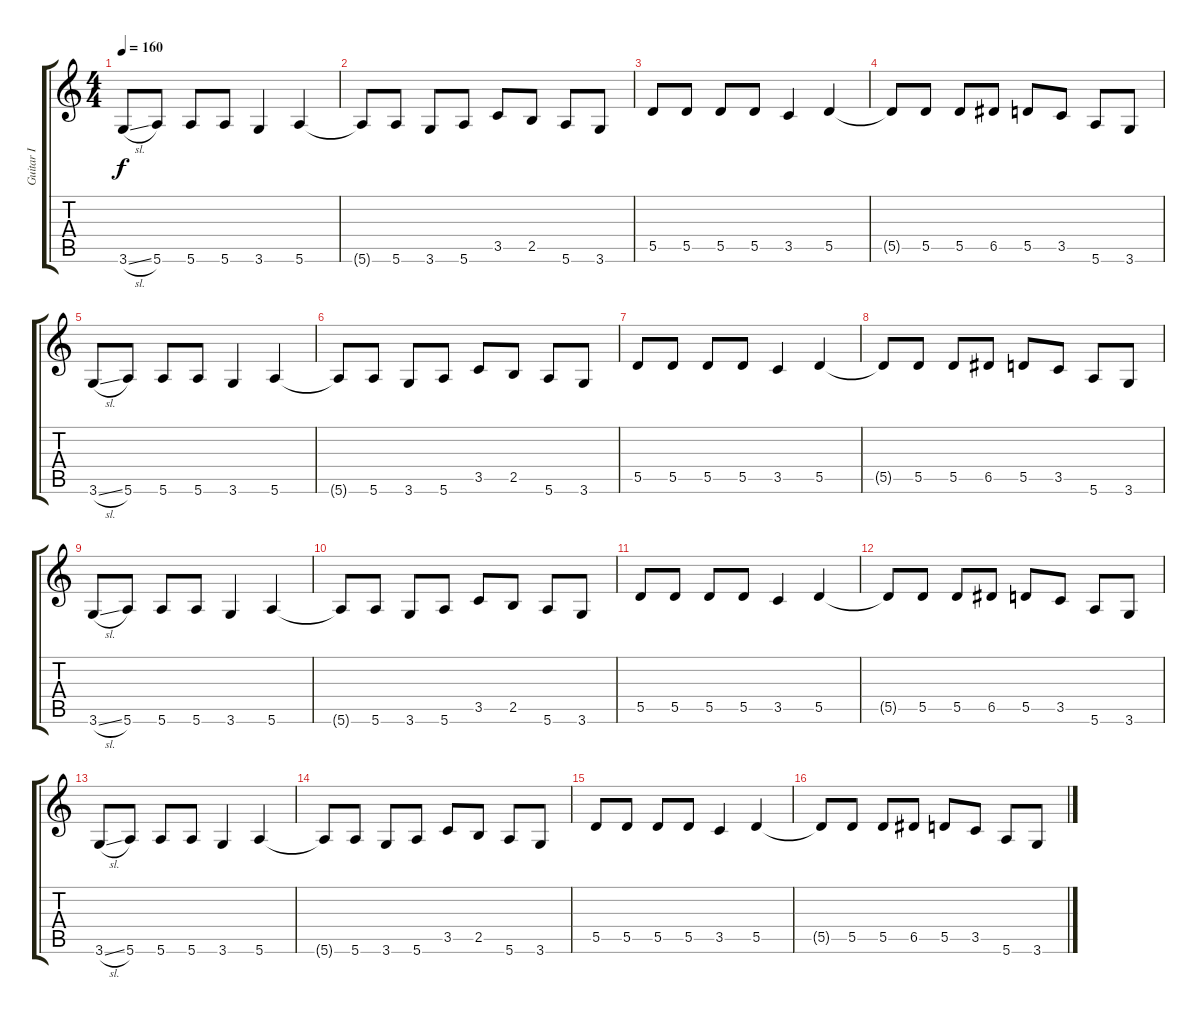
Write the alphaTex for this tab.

\track ("Guitar I" "Guitar I") {instrument distortionguitar}
\staff {score tabs}
\tuning (E4 B3 G3 D3 A2 E2) {hide}
\ts (4 4)
\tempo 160
\clef g2
\ks c
3.6{sl}.8{dy f} 5.6.8 5.6.8 5.6.8 3.6.4 5.6.4 |
5.6{t}.8 5.6.8 3.6.8 5.6.8 3.5.8 2.5.8 5.6.8 3.6.8 |
5.5.8 5.5.8 5.5.8 5.5.8 3.5.4 5.5.4 |
5.5{t}.8 5.5.8 5.5.8 6.5.8 5.5.8 3.5.8 5.6.8 3.6.8 |
3.6{sl}.8 5.6.8 5.6.8 5.6.8 3.6.4 5.6.4 |
5.6{t}.8 5.6.8 3.6.8 5.6.8 3.5.8 2.5.8 5.6.8 3.6.8 |
5.5.8 5.5.8 5.5.8 5.5.8 3.5.4 5.5.4 |
5.5{t}.8 5.5.8 5.5.8 6.5.8 5.5.8 3.5.8 5.6.8 3.6.8 |
3.6{sl}.8 5.6.8 5.6.8 5.6.8 3.6.4 5.6.4 |
5.6{t}.8 5.6.8 3.6.8 5.6.8 3.5.8 2.5.8 5.6.8 3.6.8 |
5.5.8 5.5.8 5.5.8 5.5.8 3.5.4 5.5.4 |
5.5{t}.8 5.5.8 5.5.8 6.5.8 5.5.8 3.5.8 5.6.8 3.6.8 |
3.6{sl}.8 5.6.8 5.6.8 5.6.8 3.6.4 5.6.4 |
5.6{t}.8 5.6.8 3.6.8 5.6.8 3.5.8 2.5.8 5.6.8 3.6.8 |
5.5.8 5.5.8 5.5.8 5.5.8 3.5.4 5.5.4 |
5.5{t}.8 5.5.8 5.5.8 6.5.8 5.5.8 3.5.8 5.6.8 3.6.8
